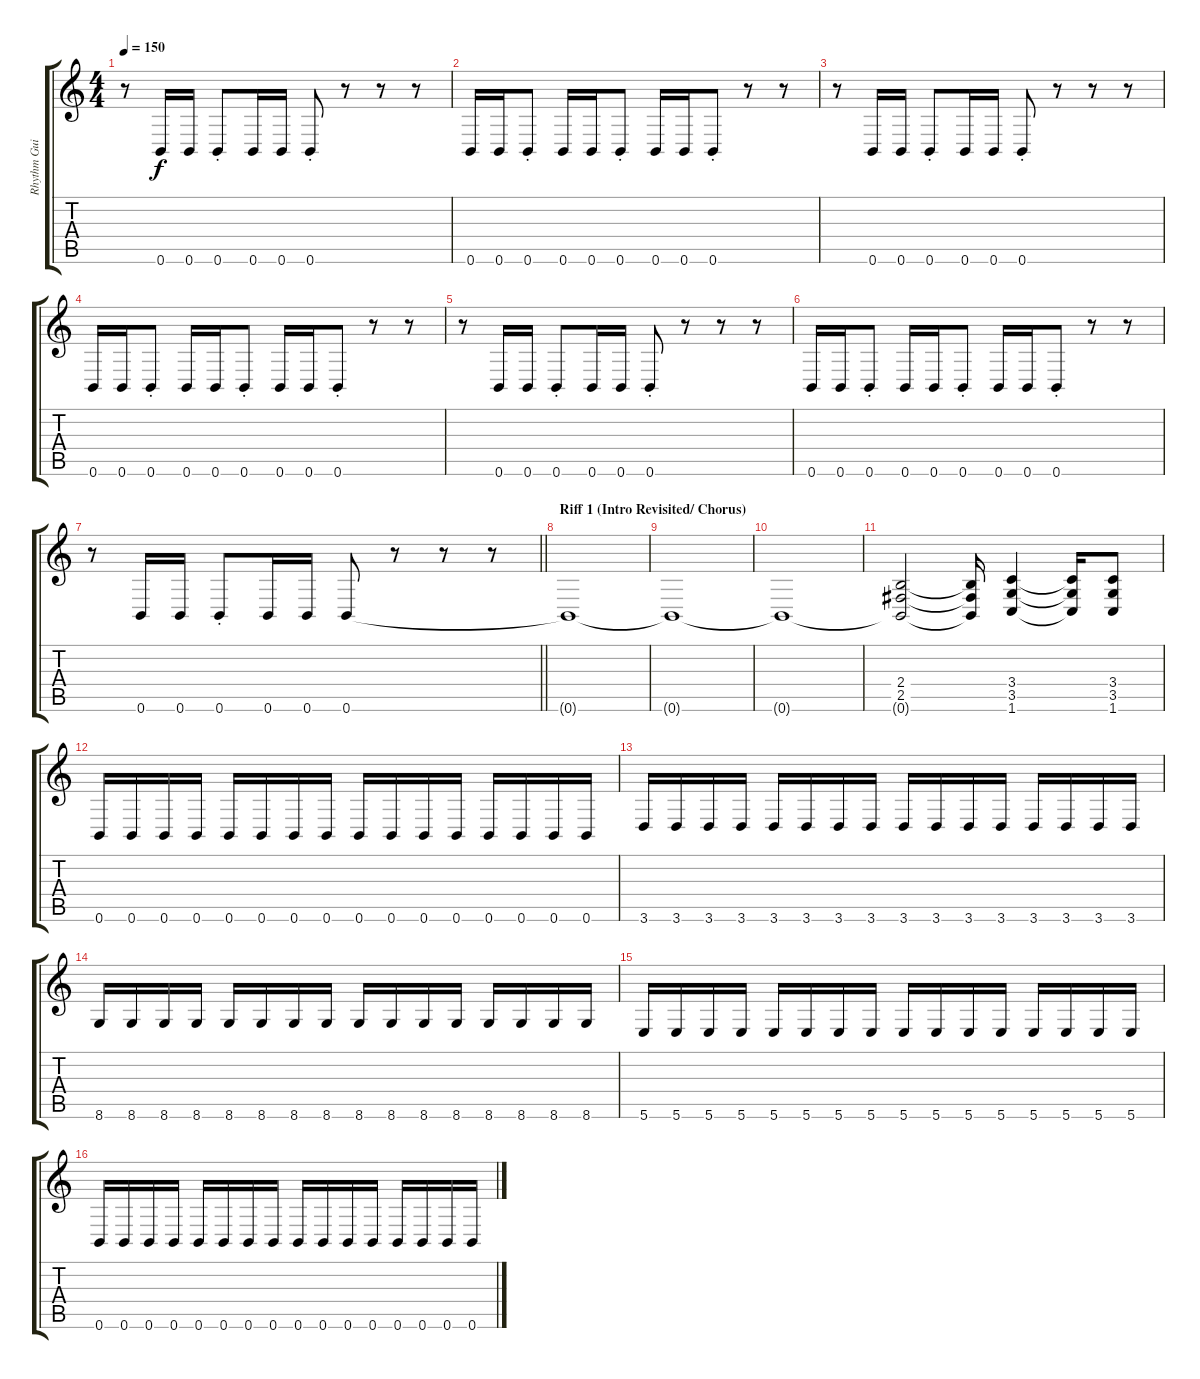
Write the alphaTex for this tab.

\track ("Rhythm Guitar" "Rhythm Gui") {instrument distortionguitar}
\staff {score tabs}
\tuning (B3 Gb3 D3 A2 E2 B1) {hide}
\ts (4 4)
\tempo 150
\clef g2
\ks c
r.8{dy f} 0.6.16 0.6.16 0.6{st}.8 0.6.16 0.6.16 0.6{st}.8 r.8 r.8 r.8 |
0.6.16 0.6.16 0.6{st}.8 0.6.16 0.6.16 0.6{st}.8 0.6.16 0.6.16 0.6{st}.8 r.8 r.8 |
r.8 0.6.16 0.6.16 0.6{st}.8 0.6.16 0.6.16 0.6{st}.8 r.8 r.8 r.8 |
0.6.16 0.6.16 0.6{st}.8 0.6.16 0.6.16 0.6{st}.8 0.6.16 0.6.16 0.6{st}.8 r.8 r.8 |
r.8 0.6.16 0.6.16 0.6{st}.8 0.6.16 0.6.16 0.6{st}.8 r.8 r.8 r.8 |
0.6.16 0.6.16 0.6{st}.8 0.6.16 0.6.16 0.6{st}.8 0.6.16 0.6.16 0.6{st}.8 r.8 r.8 |
\barLineRight lightlight
r.8 0.6.16 0.6.16 0.6{st}.8 0.6.16 0.6.16 0.6.8 r.8 r.8 r.8 |
\section ("" "Riff 1 (Intro Revisited/ Chorus)")
0.6{t}.1 |
0.6{t}.1 |
0.6{t}.1 |
(2.4 2.5 0.6{t}).2 (2.4{t} 2.5{t} 0.6{t}).16 (3.4 3.5 1.6).4 (3.4{t} 3.5{t} 1.6{t}).16 (3.4 3.5 1.6).8 |
0.6.16 0.6.16 0.6.16 0.6.16 0.6.16 0.6.16 0.6.16 0.6.16 0.6.16 0.6.16 0.6.16 0.6.16 0.6.16 0.6.16 0.6.16 0.6.16 |
3.6.16 3.6.16 3.6.16 3.6.16 3.6.16 3.6.16 3.6.16 3.6.16 3.6.16 3.6.16 3.6.16 3.6.16 3.6.16 3.6.16 3.6.16 3.6.16 |
8.6.16 8.6.16 8.6.16 8.6.16 8.6.16 8.6.16 8.6.16 8.6.16 8.6.16 8.6.16 8.6.16 8.6.16 8.6.16 8.6.16 8.6.16 8.6.16 |
5.6.16 5.6.16 5.6.16 5.6.16 5.6.16 5.6.16 5.6.16 5.6.16 5.6.16 5.6.16 5.6.16 5.6.16 5.6.16 5.6.16 5.6.16 5.6.16 |
0.6.16 0.6.16 0.6.16 0.6.16 0.6.16 0.6.16 0.6.16 0.6.16 0.6.16 0.6.16 0.6.16 0.6.16 0.6.16 0.6.16 0.6.16 0.6.16
